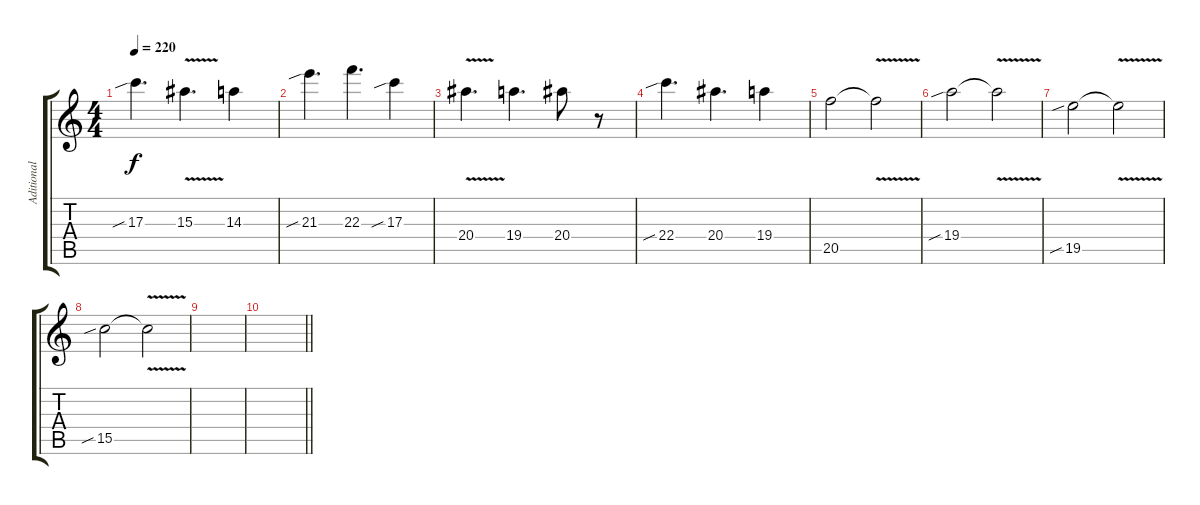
\track ("Aditional Guitar" "Aditional ") {instrument distortionguitar}
\staff {score tabs}
\tuning (E4 B3 G3 D3 A2 D2) {hide}
\ts (4 4)
\tempo 220
\clef g2
\ks c
17.3{sib}.4{d dy f volume 16 balance 16 instrument distortionguitar} 15.3{v}.4{d} 14.3.4 |
21.3{sib}.4{d} 22.3.4{d} 17.3{sib}.4 |
20.4{v}.4{d} 19.4.4{d} 20.4.8 r.8 |
22.4{sib}.4{d} 20.4.4{d} 19.4.4 |
20.5.2 20.5{v t}.2 |
19.4{sib}.2 19.4{v t}.2 |
19.5{sib}.2 19.5{v t}.2 |
15.5{sib}.2 15.5{v t}.2 |
|
\barLineRight lightlight
